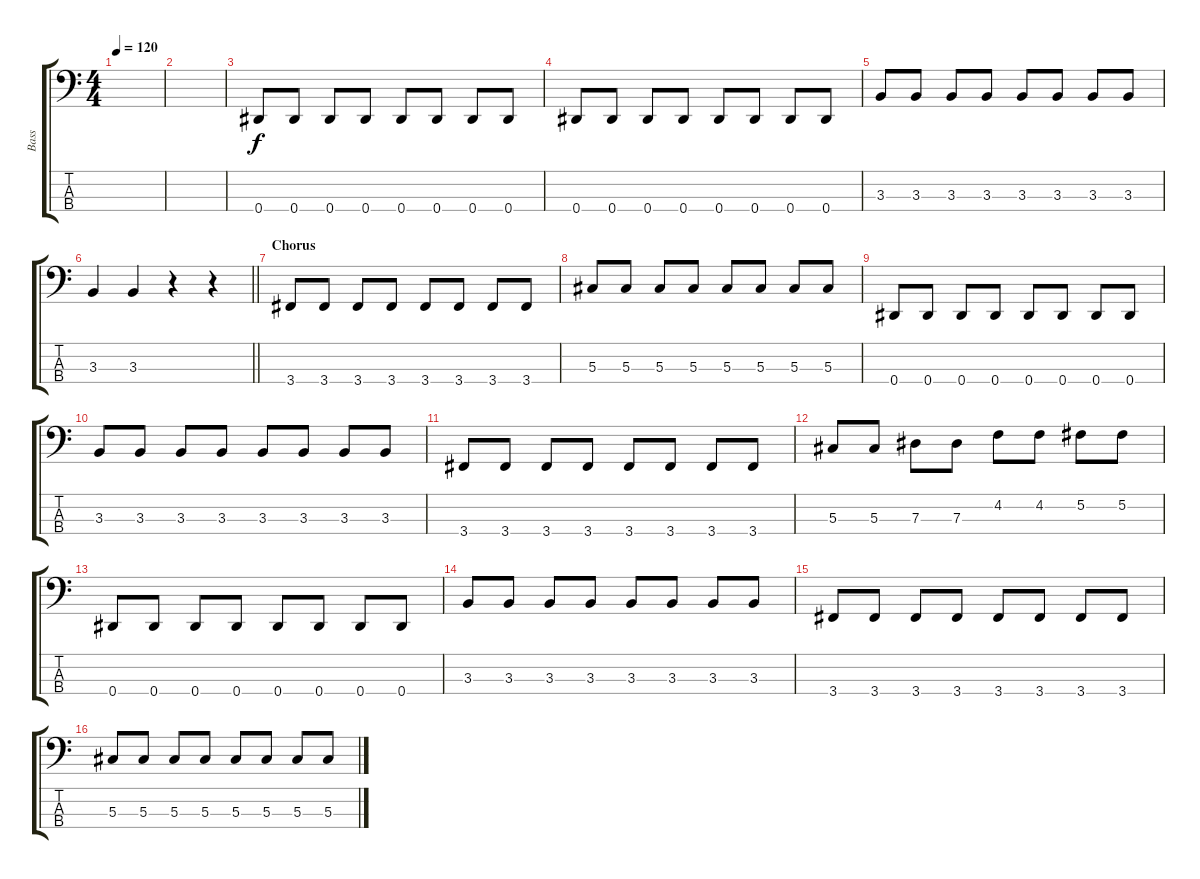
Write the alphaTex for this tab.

\track ("Bass" "Bass") {instrument electricbasspick}
\staff {score tabs}
\tuning (Gb2 Db2 Ab1 Eb1) {hide}
\ts (4 4)
\tempo 120
\clef f4
\ks c
|
|
0.4.8 0.4.8 0.4.8 0.4.8 0.4.8 0.4.8 0.4.8 0.4.8 |
0.4.8 0.4.8 0.4.8 0.4.8 0.4.8 0.4.8 0.4.8 0.4.8 |
3.3.8 3.3.8 3.3.8 3.3.8 3.3.8 3.3.8 3.3.8 3.3.8 |
\barLineRight lightlight
3.3.4 3.3.4 r.4 r.4 |
\section ("" "Chorus")
3.4.8 3.4.8 3.4.8 3.4.8 3.4.8 3.4.8 3.4.8 3.4.8 |
5.3.8 5.3.8 5.3.8 5.3.8 5.3.8 5.3.8 5.3.8 5.3.8 |
0.4.8 0.4.8 0.4.8 0.4.8 0.4.8 0.4.8 0.4.8 0.4.8 |
3.3.8 3.3.8 3.3.8 3.3.8 3.3.8 3.3.8 3.3.8 3.3.8 |
3.4.8 3.4.8 3.4.8 3.4.8 3.4.8 3.4.8 3.4.8 3.4.8 |
5.3.8 5.3.8 7.3.8 7.3.8 4.2.8 4.2.8 5.2.8 5.2.8 |
0.4.8 0.4.8 0.4.8 0.4.8 0.4.8 0.4.8 0.4.8 0.4.8 |
3.3.8 3.3.8 3.3.8 3.3.8 3.3.8 3.3.8 3.3.8 3.3.8 |
3.4.8 3.4.8 3.4.8 3.4.8 3.4.8 3.4.8 3.4.8 3.4.8 |
5.3.8 5.3.8 5.3.8 5.3.8 5.3.8 5.3.8 5.3.8 5.3.8
